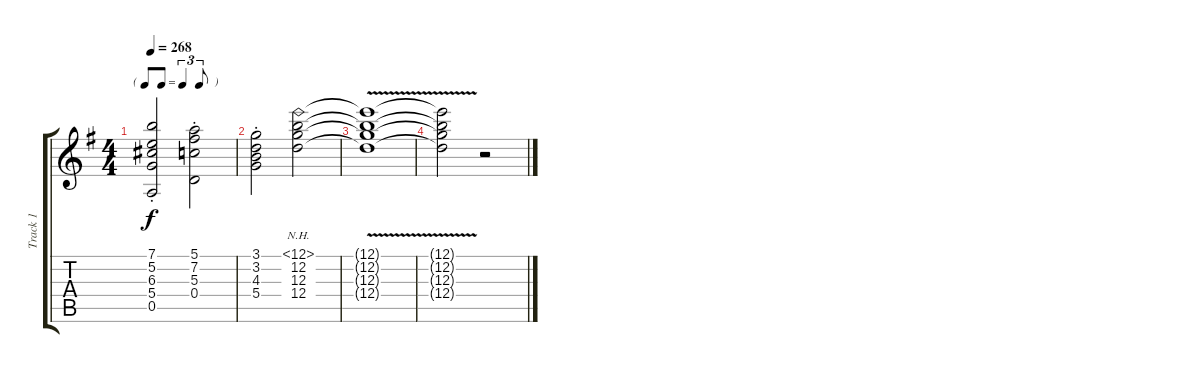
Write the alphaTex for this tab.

\track ("Track 1" "Track 1") {instrument electricguitarjazz}
\staff {score tabs}
\tuning (E4 B3 G3 D3 A2 E2) {hide}
\ts (4 4)
\tf triplet8th
\tempo 268
\clef g2
\ks g
(7.1{st} 5.2 6.3 5.4 0.5).2{dy f} (5.1{st} 7.2 5.3 0.4).2 |
(3.1{st} 3.2 4.3 5.4).2 (12.1{nh} 12.2 12.3 12.4).2 |
(12.1{v t} 12.2{t} 12.3{t} 12.4{t}).1 |
(12.1{t} 12.2{t} 12.3{t} 12.4{t}).2 r.2
